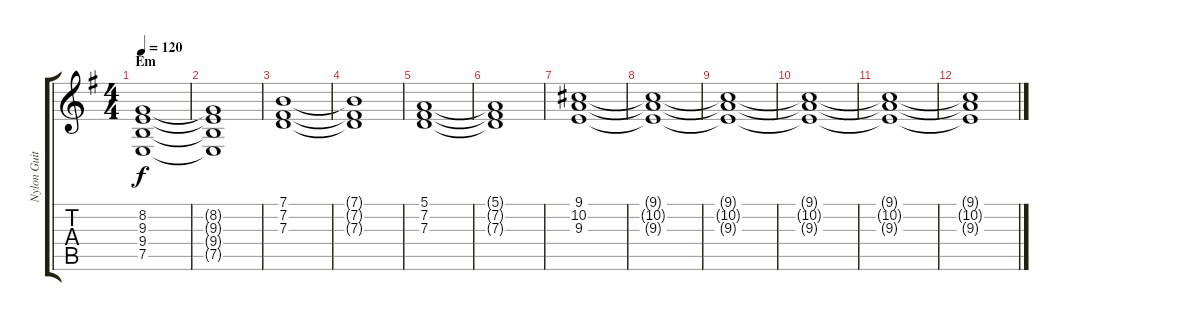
\track ("Nylon Guitar" "Nylon Guit") {instrument stringensemble1}
\staff {score tabs}
\tuning (E4 B3 G3 D3 A2 E2) {hide}
\ts (4 4)
\section ("" "Em")
\tempo 120
\clef g2
\ks eminor
(8.2 9.3 9.4 7.5).1{dy f} |
(8.2{t} 9.3{t} 9.4{t} 7.5{t}).1 |
(7.1 7.2 7.3).1 |
(7.1{t} 7.2{t} 7.3{t}).1 |
(5.1 7.2 7.3).1 |
(5.1{t} 7.2{t} 7.3{t}).1 |
(9.1 10.2 9.3).1 |
(9.1{t} 10.2{t} 9.3{t}).1 |
(9.1{t} 10.2{t} 9.3{t}).1 |
(9.1{t} 10.2{t} 9.3{t}).1 |
(9.1{t} 10.2{t} 9.3{t}).1 |
(9.1{t} 10.2{t} 9.3{t}).1
